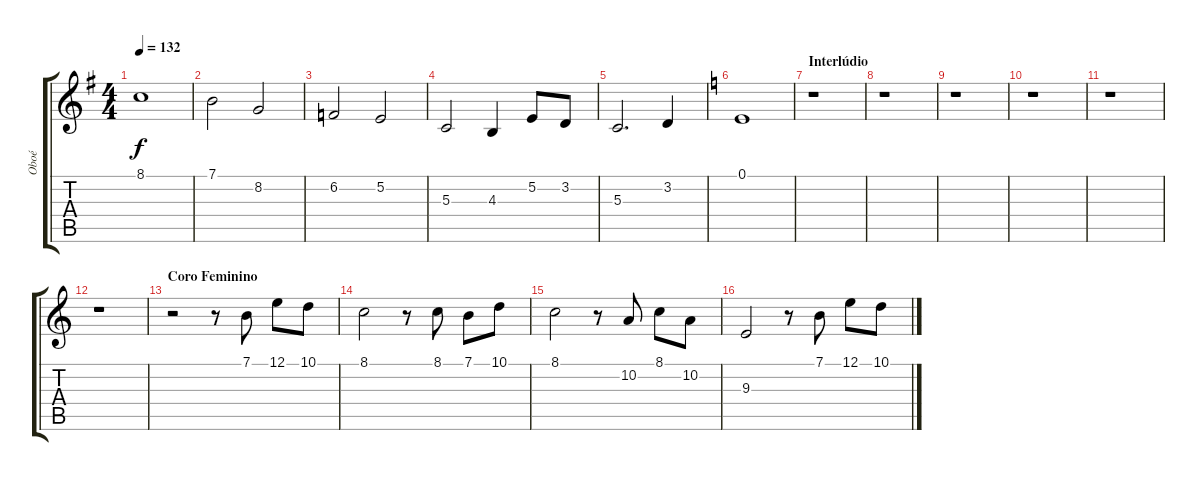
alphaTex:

\track ("Oboé" "Oboé") {instrument oboe}
\staff {score tabs}
\tuning (E4 B3 G3 D3 A2 E2) {hide}
\ts (4 4)
\tempo 132
\clef g2
\ks g
8.1.1{dy f} |
7.1.2 8.2.2 |
6.2.2 5.2.2 |
5.3.2 4.3.4 5.2.8 3.2.8 |
5.3.2{d} 3.2.4 |
\ks aminor
0.1.1 |
\section ("" "Interlúdio")
r.1 |
r.1 |
r.1 |
r.1 |
r.1 |
r.1 |
\section ("" "Coro Feminino")
r.2 r.8 7.1.8 12.1.8 10.1.8 |
8.1.2 r.8 8.1.8 7.1.8 10.1.8 |
8.1.2 r.8 10.2.8 8.1.8 10.2.8 |
9.3.2 r.8 7.1.8 12.1.8 10.1.8
